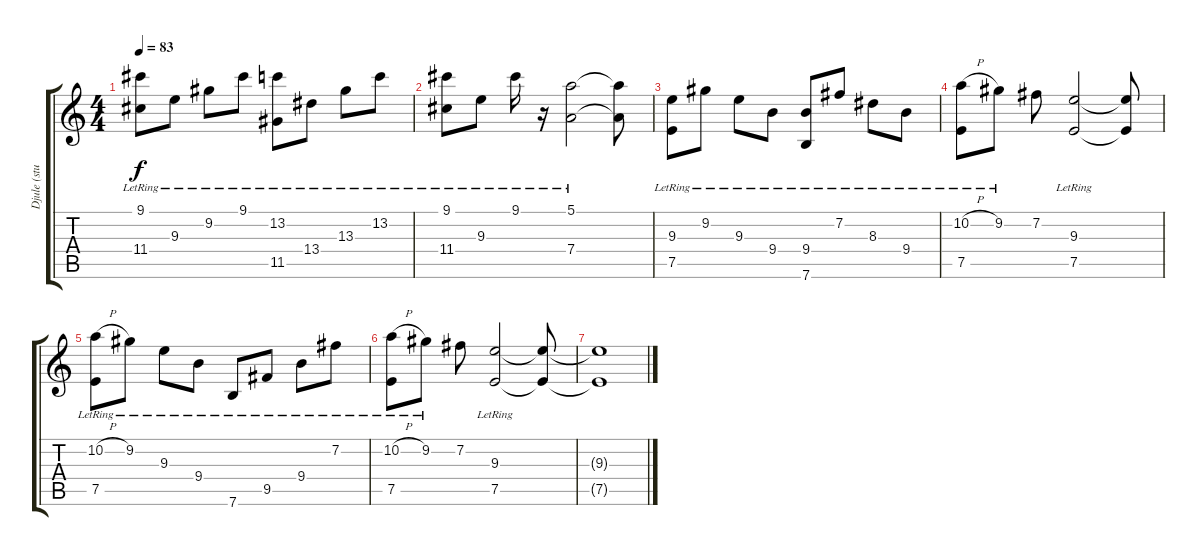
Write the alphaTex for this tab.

\track ("Djule (studio)" "Djule (stu") {instrument acousticguitarsteel}
\staff {score tabs}
\tuning (E4 B3 G3 D3 A2 E2) {hide}
\ts (4 4)
\tempo 83
\clef g2
\ks c
(9.1{lr} 11.4{lr}).8{dy f} 9.3{lr}.8 9.2{lr}.8 9.1{lr}.8 (13.2{lr} 11.5{lr}).8 13.4{lr}.8 13.3{lr}.8 13.2{lr}.8 |
(9.1{lr} 11.4{lr}).8 9.3{lr}.8 9.1{lr}.16 r.16 (5.1{lr} 7.4{lr}).2 (5.1{t} 7.4{t}).8 |
(9.3{lr} 7.5{lr}).8 9.2{lr}.8 9.3{lr}.8 9.4{lr}.8 (9.4{lr} 7.6{lr}).8 7.2{lr}.8 8.3{lr}.8 9.4{lr}.8 |
(10.2{h lr} 7.5{lr}).8 9.2{lr}.8 7.2.8 (9.3{lr} 7.5{lr}).2 (9.3{t} 7.5{t}).8 |
(10.2{h lr} 7.5{lr}).8 9.2{lr}.8 9.3{lr}.8 9.4{lr}.8 7.6{lr}.8 9.5{lr}.8 9.4{lr}.8 7.2{lr}.8 |
(10.2{h lr} 7.5{lr}).8 9.2{lr}.8 7.2.8 (9.3{lr} 7.5{lr}).2 (9.3{t} 7.5{t}).8 |
(9.3{t} 7.5{t}).1
